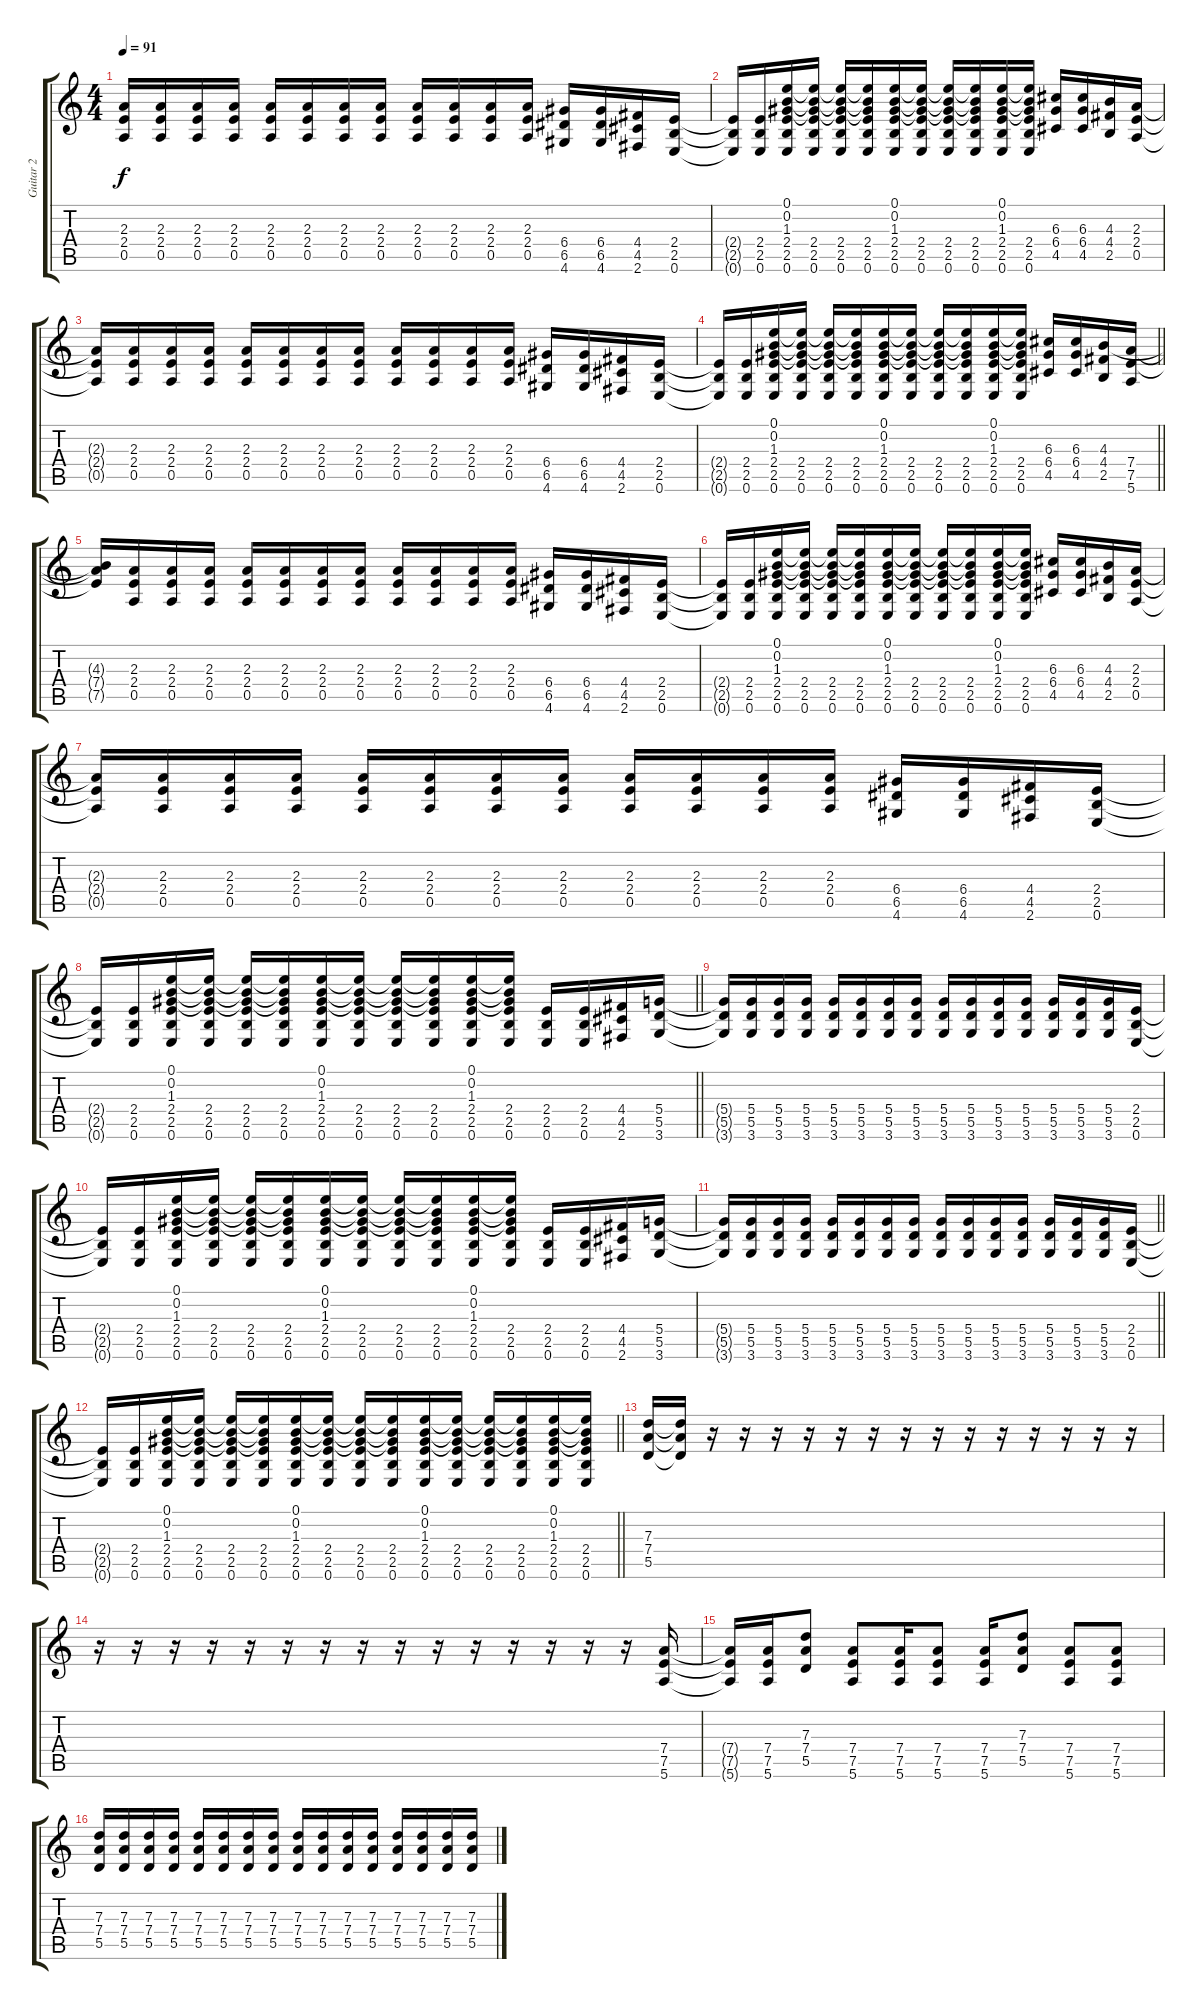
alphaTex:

\track ("Guitar 2" "Guitar 2") {instrument overdrivenguitar}
\staff {score tabs}
\tuning (E4 B3 G3 D3 A2 E2) {hide}
\ts (4 4)
\tempo 91
\clef g2
\ks c
(2.3{t} 2.4{t} 0.5{t}).16{dy f} (2.3 2.4 0.5).16 (2.3 2.4 0.5).16 (2.3 2.4 0.5).16 (2.3 2.4 0.5).16 (2.3 2.4 0.5).16 (2.3 2.4 0.5).16 (2.3 2.4 0.5).16 (2.3 2.4 0.5).16 (2.3 2.4 0.5).16 (2.3 2.4 0.5).16 (2.3 2.4 0.5).16 (6.4 6.5 4.6).16 (6.4 6.5 4.6).16 (4.4 4.5 2.6).16 (2.4 2.5 0.6).16 |
(2.4{t} 2.5{t} 0.6{t}).16 (2.4 2.5 0.6).16 (0.1 0.2 1.3 2.4 2.5 0.6).16 (0.1{t} 0.2{t} 1.3{t} 2.4 2.5 0.6).16 (0.1{t} 0.2{t} 1.3{t} 2.4 2.5 0.6).16 (0.1{t} 0.2{t} 1.3{t} 2.4 2.5 0.6).16 (0.1 0.2 1.3 2.4 2.5 0.6).16 (0.1{t} 0.2{t} 1.3{t} 2.4 2.5 0.6).16 (0.1{t} 0.2{t} 1.3{t} 2.4 2.5 0.6).16 (0.1{t} 0.2{t} 1.3{t} 2.4 2.5 0.6).16 (0.1 0.2 1.3 2.4 2.5 0.6).16 (0.1{t} 0.2{t} 1.3{t} 2.4 2.5 0.6).16 (6.3 6.4 4.5).16 (6.3 6.4 4.5).16 (4.3 4.4 2.5).16 (2.3 2.4 0.5).16 |
(2.3{t} 2.4{t} 0.5{t}).16 (2.3 2.4 0.5).16 (2.3 2.4 0.5).16 (2.3 2.4 0.5).16 (2.3 2.4 0.5).16 (2.3 2.4 0.5).16 (2.3 2.4 0.5).16 (2.3 2.4 0.5).16 (2.3 2.4 0.5).16 (2.3 2.4 0.5).16 (2.3 2.4 0.5).16 (2.3 2.4 0.5).16 (6.4 6.5 4.6).16 (6.4 6.5 4.6).16 (4.4 4.5 2.6).16 (2.4 2.5 0.6).16 |
\barLineRight lightlight
(2.4{t} 2.5{t} 0.6{t}).16 (2.4 2.5 0.6).16 (0.1 0.2 1.3 2.4 2.5 0.6).16 (0.1{t} 0.2{t} 1.3{t} 2.4 2.5 0.6).16 (0.1{t} 0.2{t} 1.3{t} 2.4 2.5 0.6).16 (0.1{t} 0.2{t} 1.3{t} 2.4 2.5 0.6).16 (0.1 0.2 1.3 2.4 2.5 0.6).16 (0.1{t} 0.2{t} 1.3{t} 2.4 2.5 0.6).16 (0.1{t} 0.2{t} 1.3{t} 2.4 2.5 0.6).16 (0.1{t} 0.2{t} 1.3{t} 2.4 2.5 0.6).16 (0.1 0.2 1.3 2.4 2.5 0.6).16 (0.1{t} 0.2{t} 1.3{t} 2.4 2.5 0.6).16 (6.3 6.4 4.5).16 (6.3 6.4 4.5).16 (4.3 4.4 2.5).16 (7.4 7.5 5.6).16 |
(4.3{t} 7.4{t} 7.5{t}).16 (2.3 2.4 0.5).16 (2.3 2.4 0.5).16 (2.3 2.4 0.5).16 (2.3 2.4 0.5).16 (2.3 2.4 0.5).16 (2.3 2.4 0.5).16 (2.3 2.4 0.5).16 (2.3 2.4 0.5).16 (2.3 2.4 0.5).16 (2.3 2.4 0.5).16 (2.3 2.4 0.5).16 (6.4 6.5 4.6).16 (6.4 6.5 4.6).16 (4.4 4.5 2.6).16 (2.4 2.5 0.6).16 |
(2.4{t} 2.5{t} 0.6{t}).16 (2.4 2.5 0.6).16 (0.1 0.2 1.3 2.4 2.5 0.6).16 (0.1{t} 0.2{t} 1.3{t} 2.4 2.5 0.6).16 (0.1{t} 0.2{t} 1.3{t} 2.4 2.5 0.6).16 (0.1{t} 0.2{t} 1.3{t} 2.4 2.5 0.6).16 (0.1 0.2 1.3 2.4 2.5 0.6).16 (0.1{t} 0.2{t} 1.3{t} 2.4 2.5 0.6).16 (0.1{t} 0.2{t} 1.3{t} 2.4 2.5 0.6).16 (0.1{t} 0.2{t} 1.3{t} 2.4 2.5 0.6).16 (0.1 0.2 1.3 2.4 2.5 0.6).16 (0.1{t} 0.2{t} 1.3{t} 2.4 2.5 0.6).16 (6.3 6.4 4.5).16 (6.3 6.4 4.5).16 (4.3 4.4 2.5).16 (2.3 2.4 0.5).16 |
(2.3{t} 2.4{t} 0.5{t}).16 (2.3 2.4 0.5).16 (2.3 2.4 0.5).16 (2.3 2.4 0.5).16 (2.3 2.4 0.5).16 (2.3 2.4 0.5).16 (2.3 2.4 0.5).16 (2.3 2.4 0.5).16 (2.3 2.4 0.5).16 (2.3 2.4 0.5).16 (2.3 2.4 0.5).16 (2.3 2.4 0.5).16 (6.4 6.5 4.6).16 (6.4 6.5 4.6).16 (4.4 4.5 2.6).16 (2.4 2.5 0.6).16 |
\barLineRight lightlight
(2.4{t} 2.5{t} 0.6{t}).16 (2.4 2.5 0.6).16 (0.1 0.2 1.3 2.4 2.5 0.6).16 (0.1{t} 0.2{t} 1.3{t} 2.4 2.5 0.6).16 (0.1{t} 0.2{t} 1.3{t} 2.4 2.5 0.6).16 (0.1{t} 0.2{t} 1.3{t} 2.4 2.5 0.6).16 (0.1 0.2 1.3 2.4 2.5 0.6).16 (0.1{t} 0.2{t} 1.3{t} 2.4 2.5 0.6).16 (0.1{t} 0.2{t} 1.3{t} 2.4 2.5 0.6).16 (0.1{t} 0.2{t} 1.3{t} 2.4 2.5 0.6).16 (0.1 0.2 1.3 2.4 2.5 0.6).16 (0.1{t} 0.2{t} 1.3{t} 2.4 2.5 0.6).16 (2.4 2.5 0.6).16 (2.4 2.5 0.6).16 (4.4 4.5 2.6).16 (5.4 5.5 3.6).16 |
(5.4{t} 5.5{t} 3.6{t}).16 (5.4 5.5 3.6).16 (5.4 5.5 3.6).16 (5.4 5.5 3.6).16 (5.4 5.5 3.6).16 (5.4 5.5 3.6).16 (5.4 5.5 3.6).16 (5.4 5.5 3.6).16 (5.4 5.5 3.6).16 (5.4 5.5 3.6).16 (5.4 5.5 3.6).16 (5.4 5.5 3.6).16 (5.4 5.5 3.6).16 (5.4 5.5 3.6).16 (5.4 5.5 3.6).16 (2.4 2.5 0.6).16 |
(2.4{t} 2.5{t} 0.6{t}).16 (2.4 2.5 0.6).16 (0.1 0.2 1.3 2.4 2.5 0.6).16 (0.1{t} 0.2{t} 1.3{t} 2.4 2.5 0.6).16 (0.1{t} 0.2{t} 1.3{t} 2.4 2.5 0.6).16 (0.1{t} 0.2{t} 1.3{t} 2.4 2.5 0.6).16 (0.1 0.2 1.3 2.4 2.5 0.6).16 (0.1{t} 0.2{t} 1.3{t} 2.4 2.5 0.6).16 (0.1{t} 0.2{t} 1.3{t} 2.4 2.5 0.6).16 (0.1{t} 0.2{t} 1.3{t} 2.4 2.5 0.6).16 (0.1 0.2 1.3 2.4 2.5 0.6).16 (0.1{t} 0.2{t} 1.3{t} 2.4 2.5 0.6).16 (2.4 2.5 0.6).16 (2.4 2.5 0.6).16 (4.4 4.5 2.6).16 (5.4 5.5 3.6).16 |
\barLineRight lightlight
(5.4{t} 5.5{t} 3.6{t}).16 (5.4 5.5 3.6).16 (5.4 5.5 3.6).16 (5.4 5.5 3.6).16 (5.4 5.5 3.6).16 (5.4 5.5 3.6).16 (5.4 5.5 3.6).16 (5.4 5.5 3.6).16 (5.4 5.5 3.6).16 (5.4 5.5 3.6).16 (5.4 5.5 3.6).16 (5.4 5.5 3.6).16 (5.4 5.5 3.6).16 (5.4 5.5 3.6).16 (5.4 5.5 3.6).16 (2.4 2.5 0.6).16 |
\barLineRight lightlight
(2.4{t} 2.5{t} 0.6{t}).16 (2.4 2.5 0.6).16 (0.1 0.2 1.3 2.4 2.5 0.6).16 (0.1{t} 0.2{t} 1.3{t} 2.4 2.5 0.6).16 (0.1{t} 0.2{t} 1.3{t} 2.4 2.5 0.6).16 (0.1{t} 0.2{t} 1.3{t} 2.4 2.5 0.6).16 (0.1 0.2 1.3 2.4 2.5 0.6).16 (0.1{t} 0.2{t} 1.3{t} 2.4 2.5 0.6).16 (0.1{t} 0.2{t} 1.3{t} 2.4 2.5 0.6).16 (0.1{t} 0.2{t} 1.3{t} 2.4 2.5 0.6).16 (0.1 0.2 1.3 2.4 2.5 0.6).16 (0.1{t} 0.2{t} 1.3{t} 2.4 2.5 0.6).16 (0.1{t} 0.2{t} 1.3{t} 2.4 2.5 0.6).16 (0.1{t} 0.2{t} 1.3{t} 2.4 2.5 0.6).16 (0.1 0.2 1.3 2.4 2.5 0.6).16 (0.1{t} 0.2{t} 1.3{t} 2.4 2.5 0.6).16 |
(7.3 7.4 5.5).16 (7.3{t} 7.4{t} 5.5{t}).16 r.16 r.16 r.16 r.16 r.16 r.16 r.16 r.16 r.16 r.16 r.16 r.16 r.16 r.16 |
r.16 r.16 r.16 r.16 r.16 r.16 r.16 r.16 r.16 r.16 r.16 r.16 r.16 r.16 r.16 (7.4 7.5 5.6).16 |
(7.4{t} 7.5{t} 5.6{t}).16 (7.4 7.5 5.6).16 (7.3 7.4 5.5).8 (7.4 7.5 5.6).8 (7.4 7.5 5.6).16 (7.4 7.5 5.6).8 (7.4 7.5 5.6).16 (7.3 7.4 5.5).8 (7.4 7.5 5.6).8 (7.4 7.5 5.6).8 |
(7.3 7.4 5.5).16 (7.3 7.4 5.5).16 (7.3 7.4 5.5).16 (7.3 7.4 5.5).16 (7.3 7.4 5.5).16 (7.3 7.4 5.5).16 (7.3 7.4 5.5).16 (7.3 7.4 5.5).16 (7.3 7.4 5.5).16 (7.3 7.4 5.5).16 (7.3 7.4 5.5).16 (7.3 7.4 5.5).16 (7.3 7.4 5.5).16 (7.3 7.4 5.5).16 (7.3 7.4 5.5).16 (7.3 7.4 5.5).16
